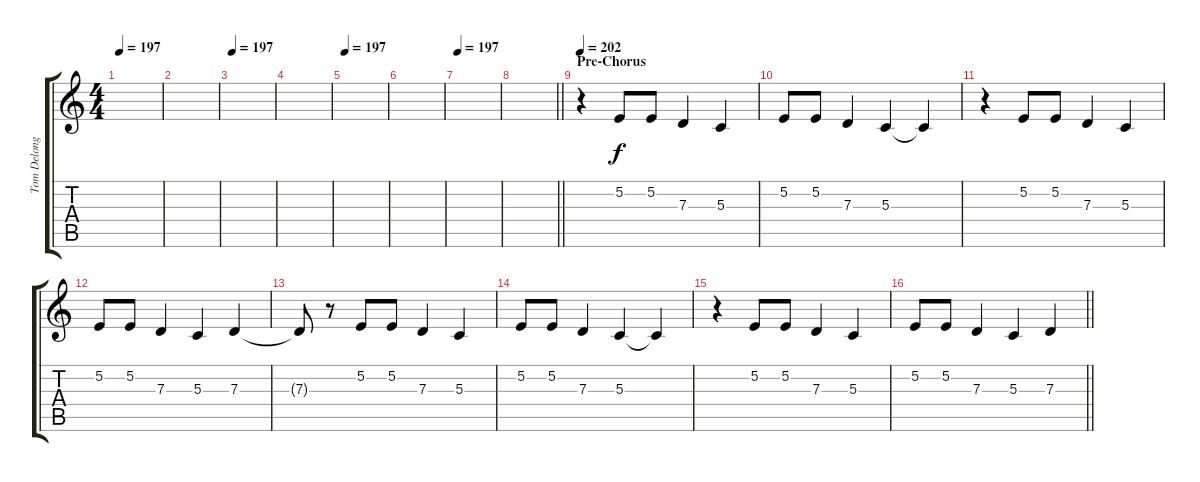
\track ("Tom Delonge - Vocals" "Tom Delong") {instrument altosax}
\staff {score tabs}
\tuning (E4 B3 G3 D3 A2 E2) {hide}
\ts (4 4)
\tempo 197
\clef g2
\ks c
|
|
\tempo 197
|
|
\tempo 197
|
|
\tempo 197
|
\barLineRight lightlight
|
\section ("" "Pre-Chorus")
\tempo 202
r.4 5.2.8 5.2.8 7.3.4 5.3.4 |
5.2.8 5.2.8 7.3.4 5.3.4 5.3{t}.4 |
r.4 5.2.8 5.2.8 7.3.4 5.3.4 |
5.2.8 5.2.8 7.3.4 5.3.4 7.3.4 |
7.3{t}.8 r.8 5.2.8 5.2.8 7.3.4 5.3.4 |
5.2.8 5.2.8 7.3.4 5.3.4 5.3{t}.4 |
r.4 5.2.8 5.2.8 7.3.4 5.3.4 |
\barLineRight lightlight
5.2.8 5.2.8 7.3.4 5.3.4 7.3.4
